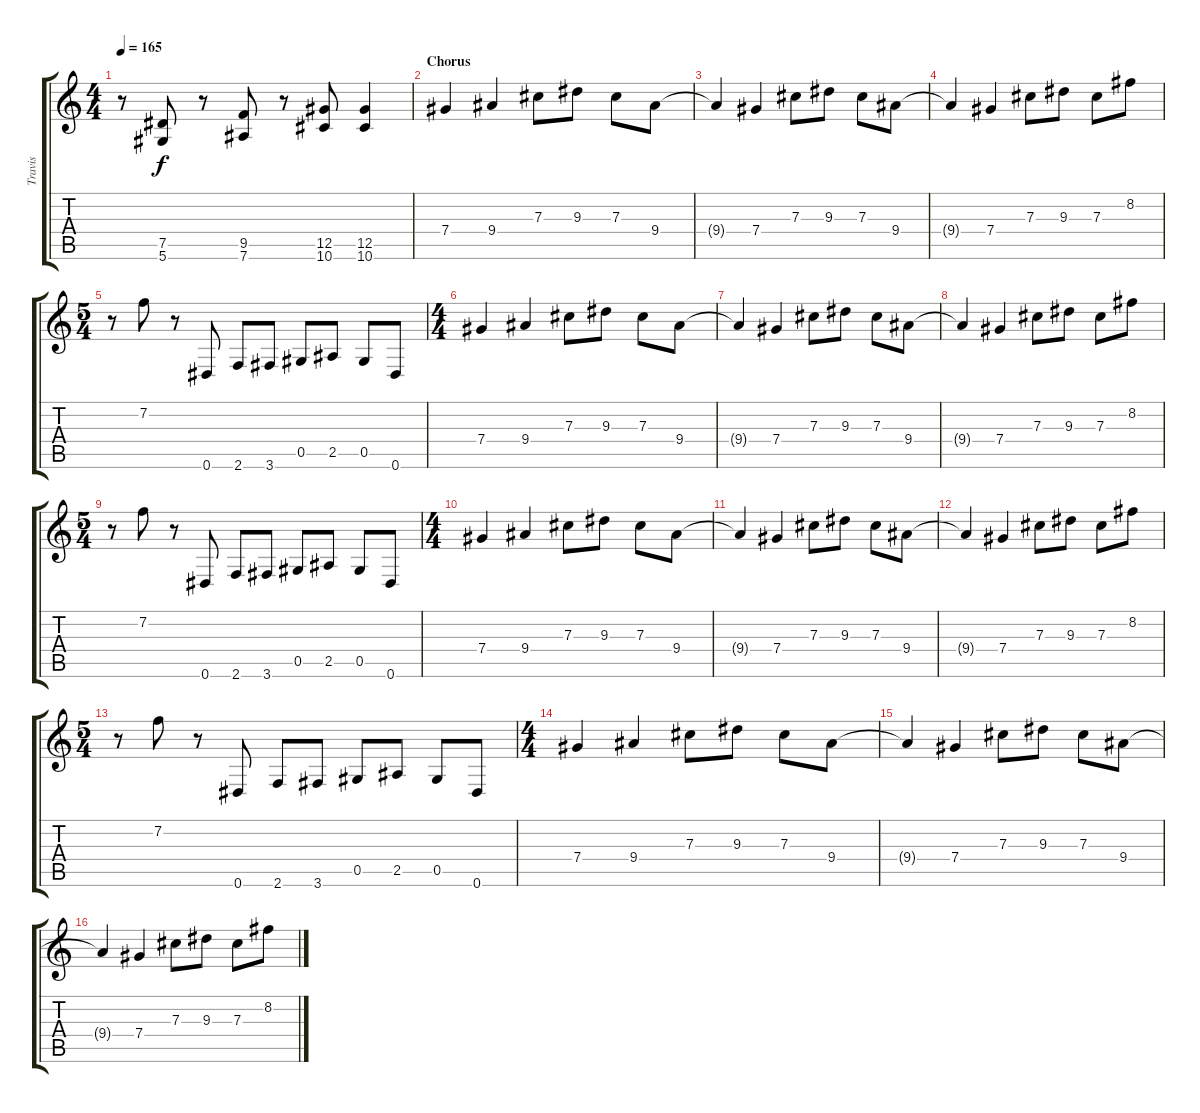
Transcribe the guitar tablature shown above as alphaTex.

\track ("Travis" "Travis") {instrument overdrivenguitar}
\staff {score tabs}
\tuning (Eb4 Bb3 Gb3 Db3 Ab2 Eb2) {hide}
\ts (4 4)
\tempo 165
\clef g2
\ks c
r.8{dy f} (7.5 5.6).8 r.8 (9.5 7.6).8 r.8 (12.5 10.6).8 (12.5 10.6).4 |
\section ("" "Chorus")
7.4.4{volume 10} 9.4.4 7.3.8 9.3.8 7.3.8 9.4.8 |
9.4{t}.4 7.4.4 7.3.8 9.3.8 7.3.8 9.4.8 |
9.4{t}.4 7.4.4 7.3.8 9.3.8 7.3.8 8.2.8 |
\ts (5 4)
r.8 7.2.8 r.8 0.6.8 2.6.8 3.6.8 0.5.8 2.5.8 0.5.8 0.6.8 |
\ts (4 4)
7.4.4 9.4.4 7.3.8 9.3.8 7.3.8 9.4.8 |
9.4{t}.4 7.4.4 7.3.8 9.3.8 7.3.8 9.4.8 |
9.4{t}.4 7.4.4 7.3.8 9.3.8 7.3.8 8.2.8 |
\ts (5 4)
r.8 7.2.8 r.8 0.6.8 2.6.8 3.6.8 0.5.8 2.5.8 0.5.8 0.6.8 |
\ts (4 4)
7.4.4 9.4.4 7.3.8 9.3.8 7.3.8 9.4.8 |
9.4{t}.4 7.4.4 7.3.8 9.3.8 7.3.8 9.4.8 |
9.4{t}.4 7.4.4 7.3.8 9.3.8 7.3.8 8.2.8 |
\ts (5 4)
r.8 7.2.8 r.8 0.6.8 2.6.8 3.6.8 0.5.8 2.5.8 0.5.8 0.6.8 |
\ts (4 4)
7.4.4 9.4.4 7.3.8 9.3.8 7.3.8 9.4.8 |
9.4{t}.4 7.4.4 7.3.8 9.3.8 7.3.8 9.4.8 |
9.4{t}.4 7.4.4 7.3.8 9.3.8 7.3.8 8.2.8
